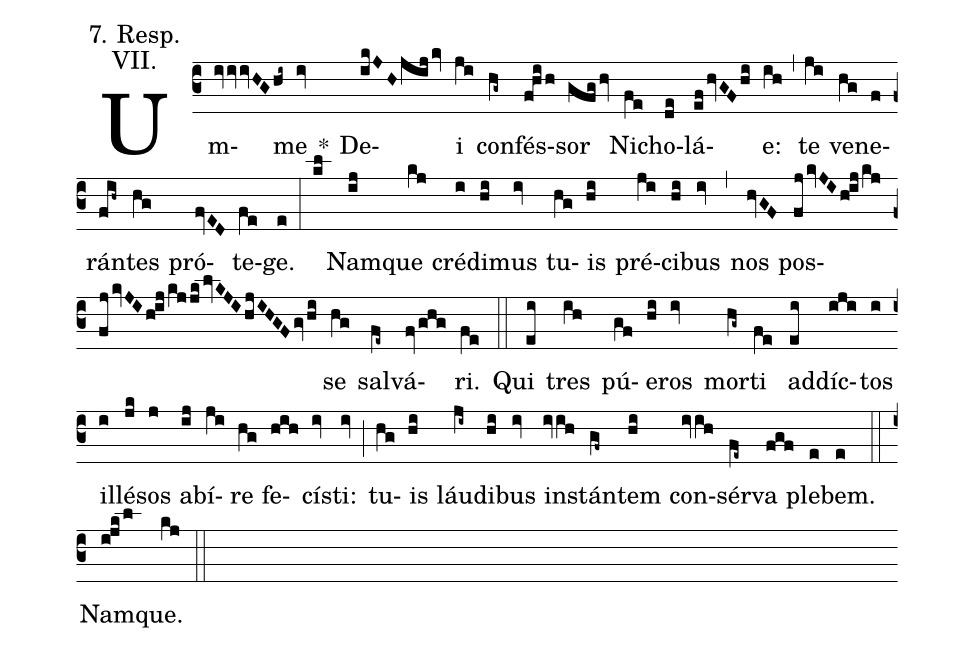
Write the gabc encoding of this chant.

annotation: 7. Resp.;
annotation: VII.;
%%
(c3)
Um(ivivivHGhi~)me(iv) *() De(ikJHjijkv)i(ji) con(hg~)fés(fhih)sor(gfghv) Ni(fe)cho(de)lá(efhvGFhi)e:(ih) (,)
te(ji) ve(hg)ne(f)rán(fih~)tes(hg) pró(fvED)te(fe)ge.(e) (:)
(kl) Nam(ij)que(kj) cré(i)di(hi)mus(iv) tu(hg)is(hi) pré(ji)ci(hi)bus(iv) (,)
nos(hvGF) pos(fjkvJIhijkjfjkvJIhijkjjklvKJIhjIHGFgvhi)se(hg) sal(fe~)vá(fvghg)ri.(fe) (::)

Qui(ei) tres(ih) pú(gf)e(hi)ros(iv) mor(hg~)ti(fe) ad(ei)díc(iji)tos(i) il(i)lé(jk)sos(j) ab(ij)í(ji)re(hg) fe(hih)cís(iv)ti:(iv) (;)
tu(hg)is(hi) láu(ji~)di(hi)bus(iv) in(ivih)stán(gf~)tem(hi) con(ivih)sér(fe~)va(fgf) ple(e)bem.(e) (::)

Nam(ijkl)que.(kj) (::)
